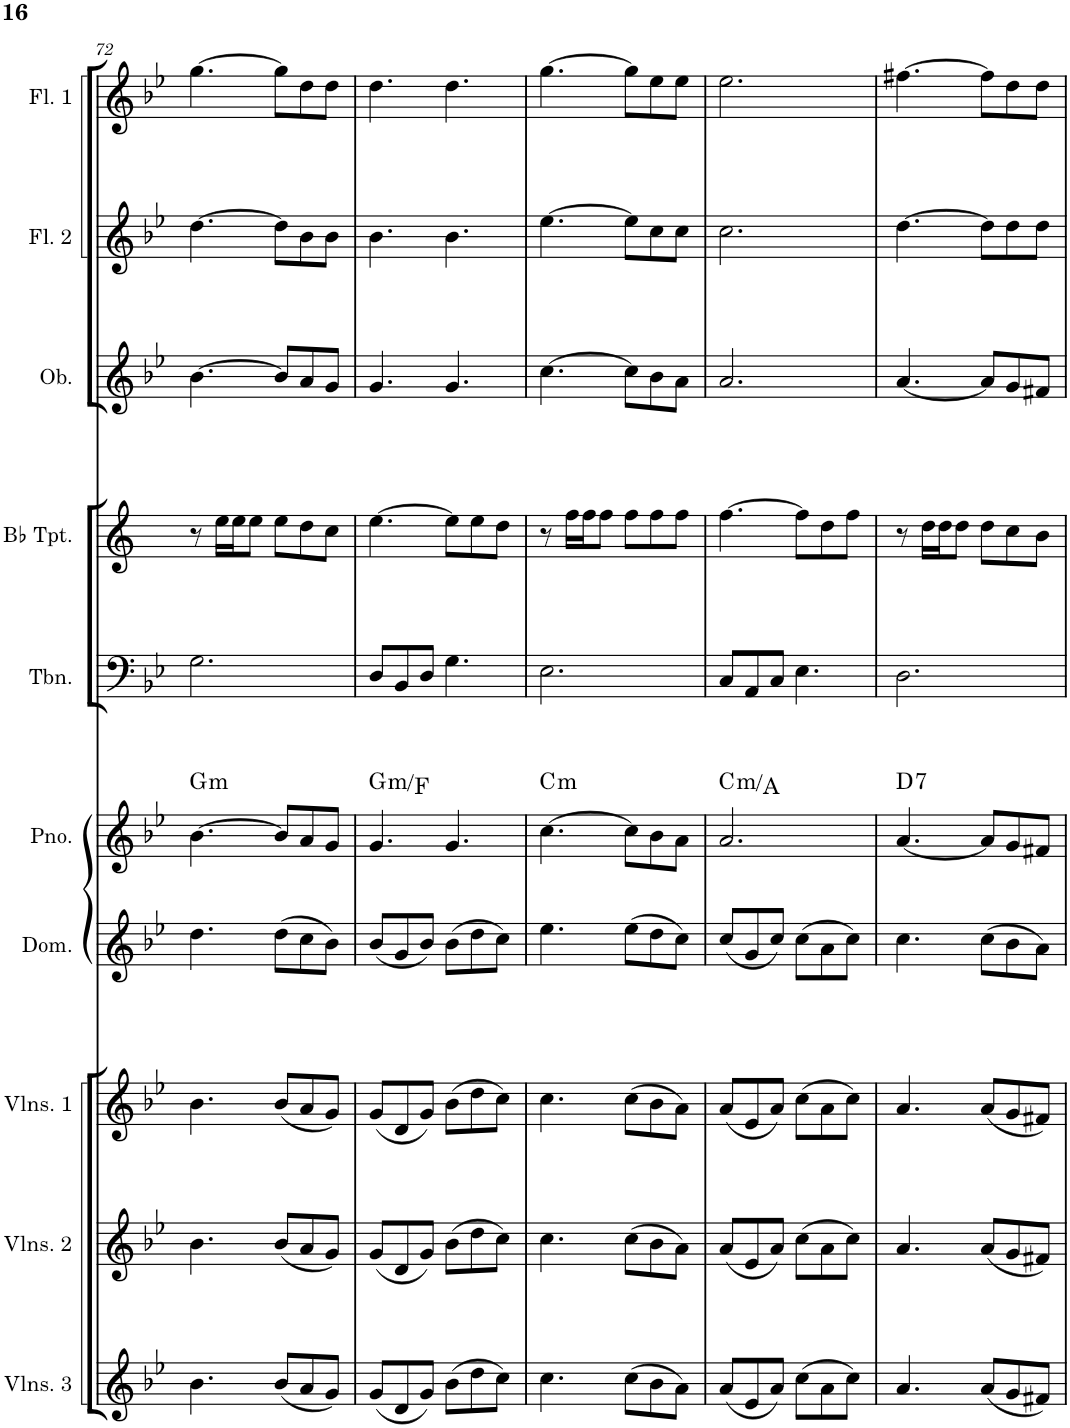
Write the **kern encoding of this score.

**kern	**kern	**kern	**kern	**kern	**harte	**kern	**kern	**kern	**kern	**kern
*part10	*part9	*part8	*part7	*part6	*part6	*part5	*part4	*part3	*part2	*part1
*staff10	*staff9	*staff8	*staff7	*staff6	*	*staff5	*staff4	*staff3	*staff2	*staff1
*I"Violins 3	*I"Violins 2	*I"Violins 1	*I"Domra	*I"Piano	*	*I"Trombone	*I"Bb Trumpet	*I"Oboe	*I"Flute 2	*I"Flute 1
*I'Vlns. 3	*I'Vlns. 2	*I'Vlns. 1	*I'Dom.	*I'Pno.	*	*I'Tbn.	*I'Bb Tpt.	*I'Ob.	*I'Fl. 2	*I'Fl. 1
!!LO:PB:g=z
*clefG2	*clefG2	*clefG2	*clefG2	*clefG2	*	*clefF4	*clefG2	*clefG2	*clefG2	*clefG2
*	*	*	*	*	*	*	*Trd1c2	*	*	*
*k[b-e-]	*k[b-e-]	*k[b-e-]	*k[b-e-]	*k[b-e-]	*	*k[b-e-]	*k[]	*k[b-e-]	*k[b-e-]	*k[b-e-]
*M6/8	*M6/8	*M6/8	*M6/8	*M6/8	*	*M6/8	*M6/8	*M6/8	*M6/8	*M6/8
=72	=72	=72	=72	=72	=72	=72	=72	=72	=72	=72
!	!	!	!	!	!LO:H:kt=m	!	!	!	!	!
4.b-\	4.b-\	4.b-\	4.dd\	[4.b-\	G:min	2.G\	8r	[4.b-\	[4.dd\	[4.gg\
.	.	.	.	.	.	.	16ee\LL	.	.	.
.	.	.	.	.	.	.	16ee\J	.	.	.
.	.	.	.	.	.	.	8ee\J	.	.	.
(8b-/L	(8b-/L	(8b-/L	(8dd\L	8b-/L]	.	.	8ee\L	8b-/L]	8dd\L]	8gg\L]
8a/	8a/	8a/	8cc\	8a/	.	.	8dd\	8a/	8b-\	8dd\
8g/J)	8g/J)	8g/J)	8b-\J)	8g/J	.	.	8cc\J	8g/J	8b-\J	8dd\J
=73	=73	=73	=73	=73	=73	=73	=73	=73	=73	=73
!	!	!	!	!	!LO:H:kt=m	!	!	!	!	!
(8g/L	(8g/L	(8g/L	(8b-/L	4.g/	G:min/b7	8D/L	[4.ee\	4.g/	4.b-\	4.dd\
8d/	8d/	8d/	8g/	.	.	8BB-/	.	.	.	.
8g/J)	8g/J)	8g/J)	8b-/J)	.	.	8D/J	.	.	.	.
(8b-\L	(8b-\L	(8b-\L	(8b-\L	4.g/	.	4.G\	8ee\L]	4.g/	4.b-\	4.dd\
8dd\	8dd\	8dd\	8dd\	.	.	.	8ee\	.	.	.
8cc\J)	8cc\J)	8cc\J)	8cc\J)	.	.	.	8dd\J	.	.	.
=74	=74	=74	=74	=74	=74	=74	=74	=74	=74	=74
!	!	!	!	!	!LO:H:kt=m	!	!	!	!	!
4.cc\	4.cc\	4.cc\	4.ee-\	[4.cc\	C:min	2.E-\	8r	[4.cc\	[4.ee-\	[4.gg\
.	.	.	.	.	.	.	16ff\LL	.	.	.
.	.	.	.	.	.	.	16ff\J	.	.	.
.	.	.	.	.	.	.	8ff\J	.	.	.
(8cc\L	(8cc\L	(8cc\L	(8ee-\L	8cc\L]	.	.	8ff\L	8cc\L]	8ee-\L]	8gg\L]
8b-\	8b-\	8b-\	8dd\	8b-\	.	.	8ff\	8b-\	8cc\	8ee-\
8a\J)	8a\J)	8a\J)	8cc\J)	8a\J	.	.	8ff\J	8a\J	8cc\J	8ee-\J
=75	=75	=75	=75	=75	=75	=75	=75	=75	=75	=75
!	!	!	!	!	!LO:H:kt=m	!	!	!	!	!
(8a/L	(8a/L	(8a/L	(8cc/L	2.a/	C:min/6	8C/L	[4.ff\	2.a/	2.cc\	2.ee-\
8e-/	8e-/	8e-/	8g/	.	.	8AA/	.	.	.	.
8a/J)	8a/J)	8a/J)	8cc/J)	.	.	8C/J	.	.	.	.
(8cc\L	(8cc\L	(8cc\L	(8cc\L	.	.	4.E-\	8ff\L]	.	.	.
8a\	8a\	8a\	8a\	.	.	.	8dd\	.	.	.
8cc\J)	8cc\J)	8cc\J)	8cc\J)	.	.	.	8ff\J	.	.	.
=76	=76	=76	=76	=76	=76	=76	=76	=76	=76	=76
!	!	!	!	!	!LO:H:kt=7	!	!	!	!	!
4.a/	4.a/	4.a/	4.cc\	[4.a/	D:7	2.D\	8r	[4.a/	[4.dd\	[4.ff#X\
.	.	.	.	.	.	.	16dd\LL	.	.	.
.	.	.	.	.	.	.	16dd\J	.	.	.
.	.	.	.	.	.	.	8dd\J	.	.	.
(8a/L	(8a/L	(8a/L	(8cc\L	8a/L]	.	.	8dd\L	8a/L]	8dd\L]	8ff#\L]
8g/	8g/	8g/	8b-\	8g/	.	.	8cc\	8g/	8dd\	8dd\
8f#X/J)	8f#X/J)	8f#X/J)	8a\J)	8f#X/J	.	.	8b\J	8f#X/J	8dd\J	8dd\J
=	=	=	=	=	=	=	=	=	=	=
*-	*-	*-	*-	*-	*-	*-	*-	*-	*-	*-
